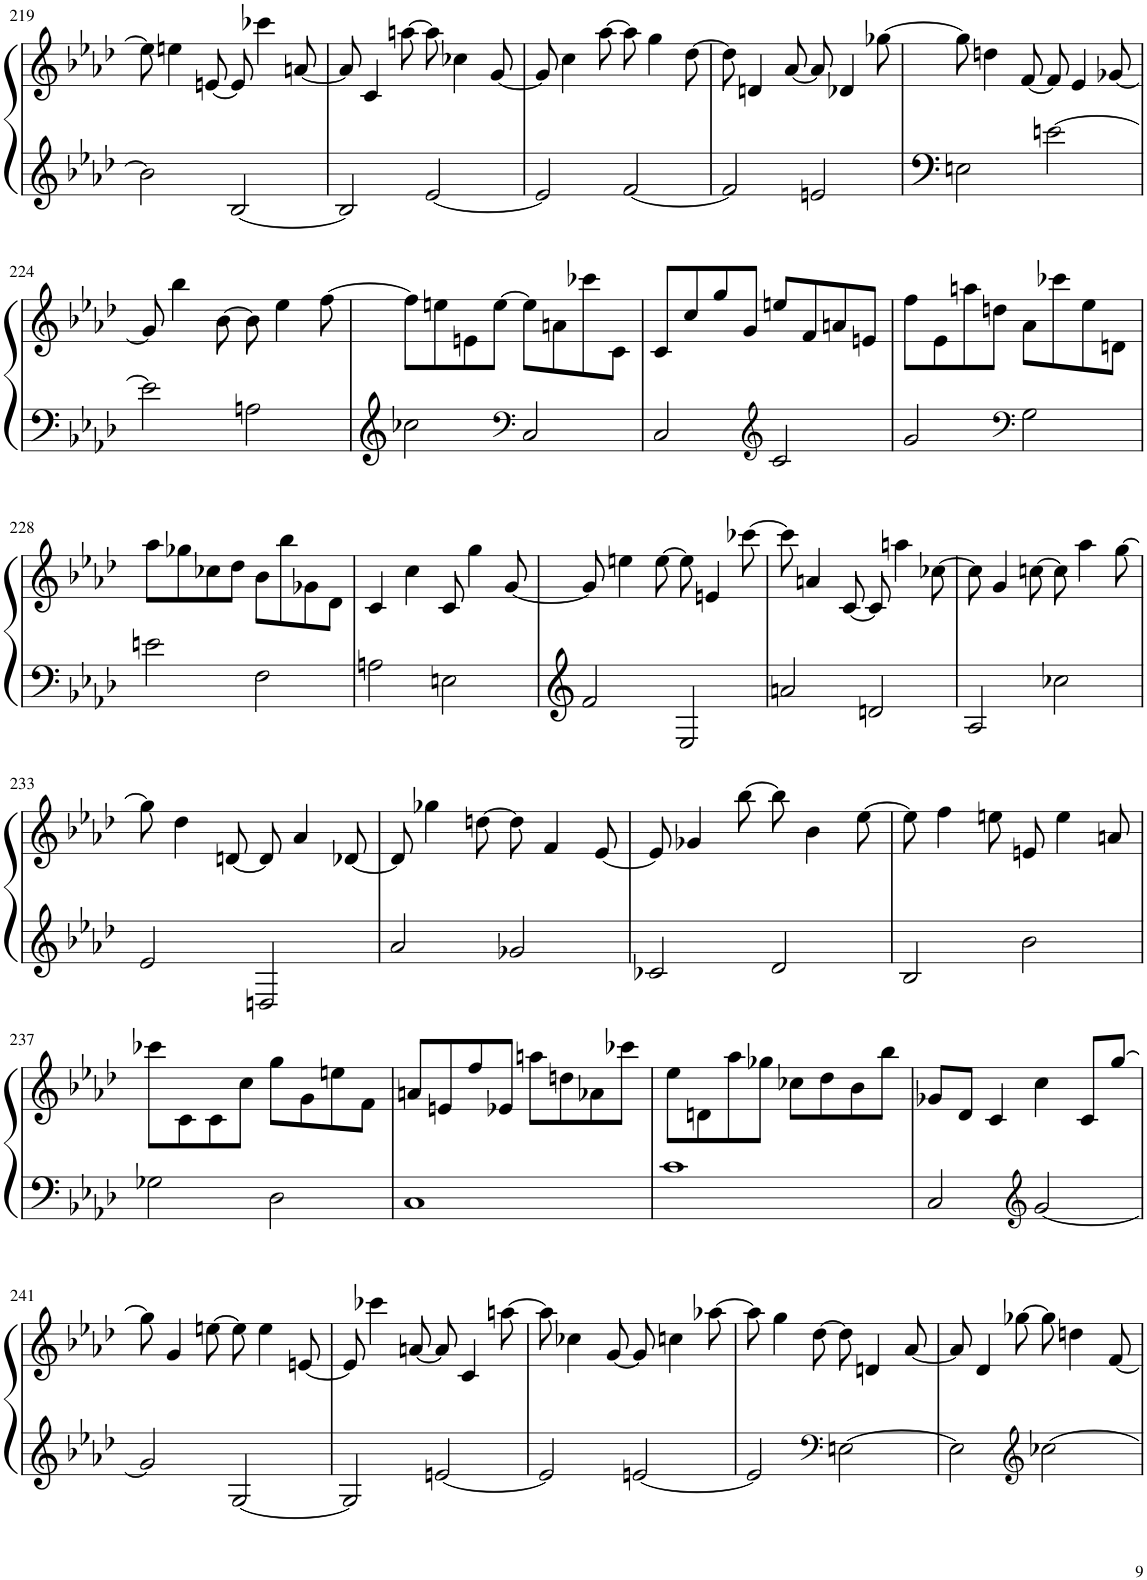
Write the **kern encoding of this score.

**kern	**kern
*part1	*part1
*staff2	*staff1
*I"Klavier	*
*I'Klav.	*
!!LO:PB:g=z
*clefG2	*clefG2
*k[b-e-a-d-]	*k[b-e-a-d-]
*M4/4	*M4/4
=219	=219
2b-\]	8ee\]
.	4een\
.	[8en/
[2B-/	8e/]
.	4ccc-X\
.	[8an/
=220	=220
2B-/]	8a/]
.	4c/
.	[8aan\
[2e-/	8aa\]
.	4cc-X\
.	[8g/
=221	=221
2e-/]	8g/]
.	4cc\
.	[8aa-\
[2f/	8aa-\]
.	4gg\
.	[8dd-\
=222	=222
2f/]	8dd-\]
.	4dn/
.	[8a-/
2en/	8a-/]
.	4d-X/
.	[8gg-X\
=223	=223
2En\	8gg-\]
.	4ddn\
.	[8f/
[2en\	8f/]
.	4e-/
.	[8g-X/
!!LO:LB:g=z
=224	=224
2e\]	8g-/]
.	4bb-\
.	[8b-\
2An\	8b-\]
.	4ee-\
.	[8ff\
=225	=225
2cc-X\	8ff\L]
.	8een\
.	8en\
.	[8ee\J
*clefF4	*
2C/	8ee\L]
.	8an\
.	8ccc-X\
.	8c\J
=226	=226
2C/	8c/L
.	8cc/
.	8gg/
.	8g/J
*clefG2	*
2c/	8een/L
.	8f/
.	8an/
.	8en/J
=227	=227
2g/	8ff\L
.	8e-\
.	8aan\
.	8ddn\J
*clefF4	*
2G\	8a-\L
.	8ccc-X\
.	8ee-\
.	8dn\J
!!LO:LB:g=z
=228	=228
2en\	8aa-\L
.	8gg-X\
.	8cc-X\
.	8dd-\J
2F\	8b-\L
.	8bb-\
.	8g-X\
.	8d-\J
=229	=229
2An\	4c/
.	4cc\
2En\	8c/
.	4gg\
.	[8g/
=230	=230
2f/	8g/]
.	4een\
.	[8ee\
2E-/	8ee\]
.	4en/
.	[8ccc-X\
=231	=231
2an/	8ccc-\]
.	4an/
.	[8c/
2dn/	8c/]
.	4aan\
.	[8cc-X\
=232	=232
2A-/	8cc-\]
.	4g/
.	[8ccn\
2cc-X\	8cc\]
.	4aa-\
.	[8gg\
!!LO:LB:g=z
=233	=233
2e-/	8gg\]
.	4dd-\
.	[8dn/
2Dn/	8d/]
.	4a-/
.	[8d-X/
=234	=234
2a-/	8d-/]
.	4gg-X\
.	[8ddn\
2g-X/	8dd\]
.	4f/
.	[8e-/
=235	=235
2c-X/	8e-/]
.	4g-X/
.	[8bb-\
2d-/	8bb-\]
.	4b-\
.	[8ee-\
=236	=236
2B-/	8ee-\]
.	4ff\
.	8een\
2b-\	8en/
.	4ee\
.	8an/
!!LO:LB:g=z
=237	=237
2G-X\	8ccc-X\L
.	8c\
.	8c\
.	8cc\J
2D-\	8gg\L
.	8g\
.	8een\
.	8f\J
=238	=238
1C	8an/L
.	8en/
.	8ff/
.	8e-X/J
.	8aan\L
.	8ddn\
.	8a-X\
.	8ccc-X\J
=239	=239
1c	8ee-\L
.	8dn\
.	8aa-\
.	8gg-X\J
.	8cc-X\L
.	8dd-\
.	8b-\
.	8bb-\J
=240	=240
2C/	8g-X/L
.	8d-/J
.	4c/
*clefG2	*
[2g/	4cc\
.	8c/L
.	[8gg/J
!!LO:LB:g=z
=241	=241
2g/]	8gg\]
.	4g/
.	[8een\
[2G/	8ee\]
.	4ee\
.	[8en/
=242	=242
2G/]	8e/]
.	4ccc-X\
.	[8an/
[2en/	8a/]
.	4c/
.	[8aan\
=243	=243
2e/]	8aa\]
.	4cc-X\
.	[8g/
[2en/	8g/]
.	4ccn\
.	[8aa-X\
=244	=244
2e/]	8aa-\]
.	4gg\
.	[8dd-\
*clefF4	*
[2En\	8dd-\]
.	4dn/
.	[8a-/
=245	=245
2E\]	8a-/]
.	4d-/
.	[8gg-X\
*clefG2	*
[2cc-X\	8gg-\]
.	4ddn\
.	[8f/
=	=
*-	*-
